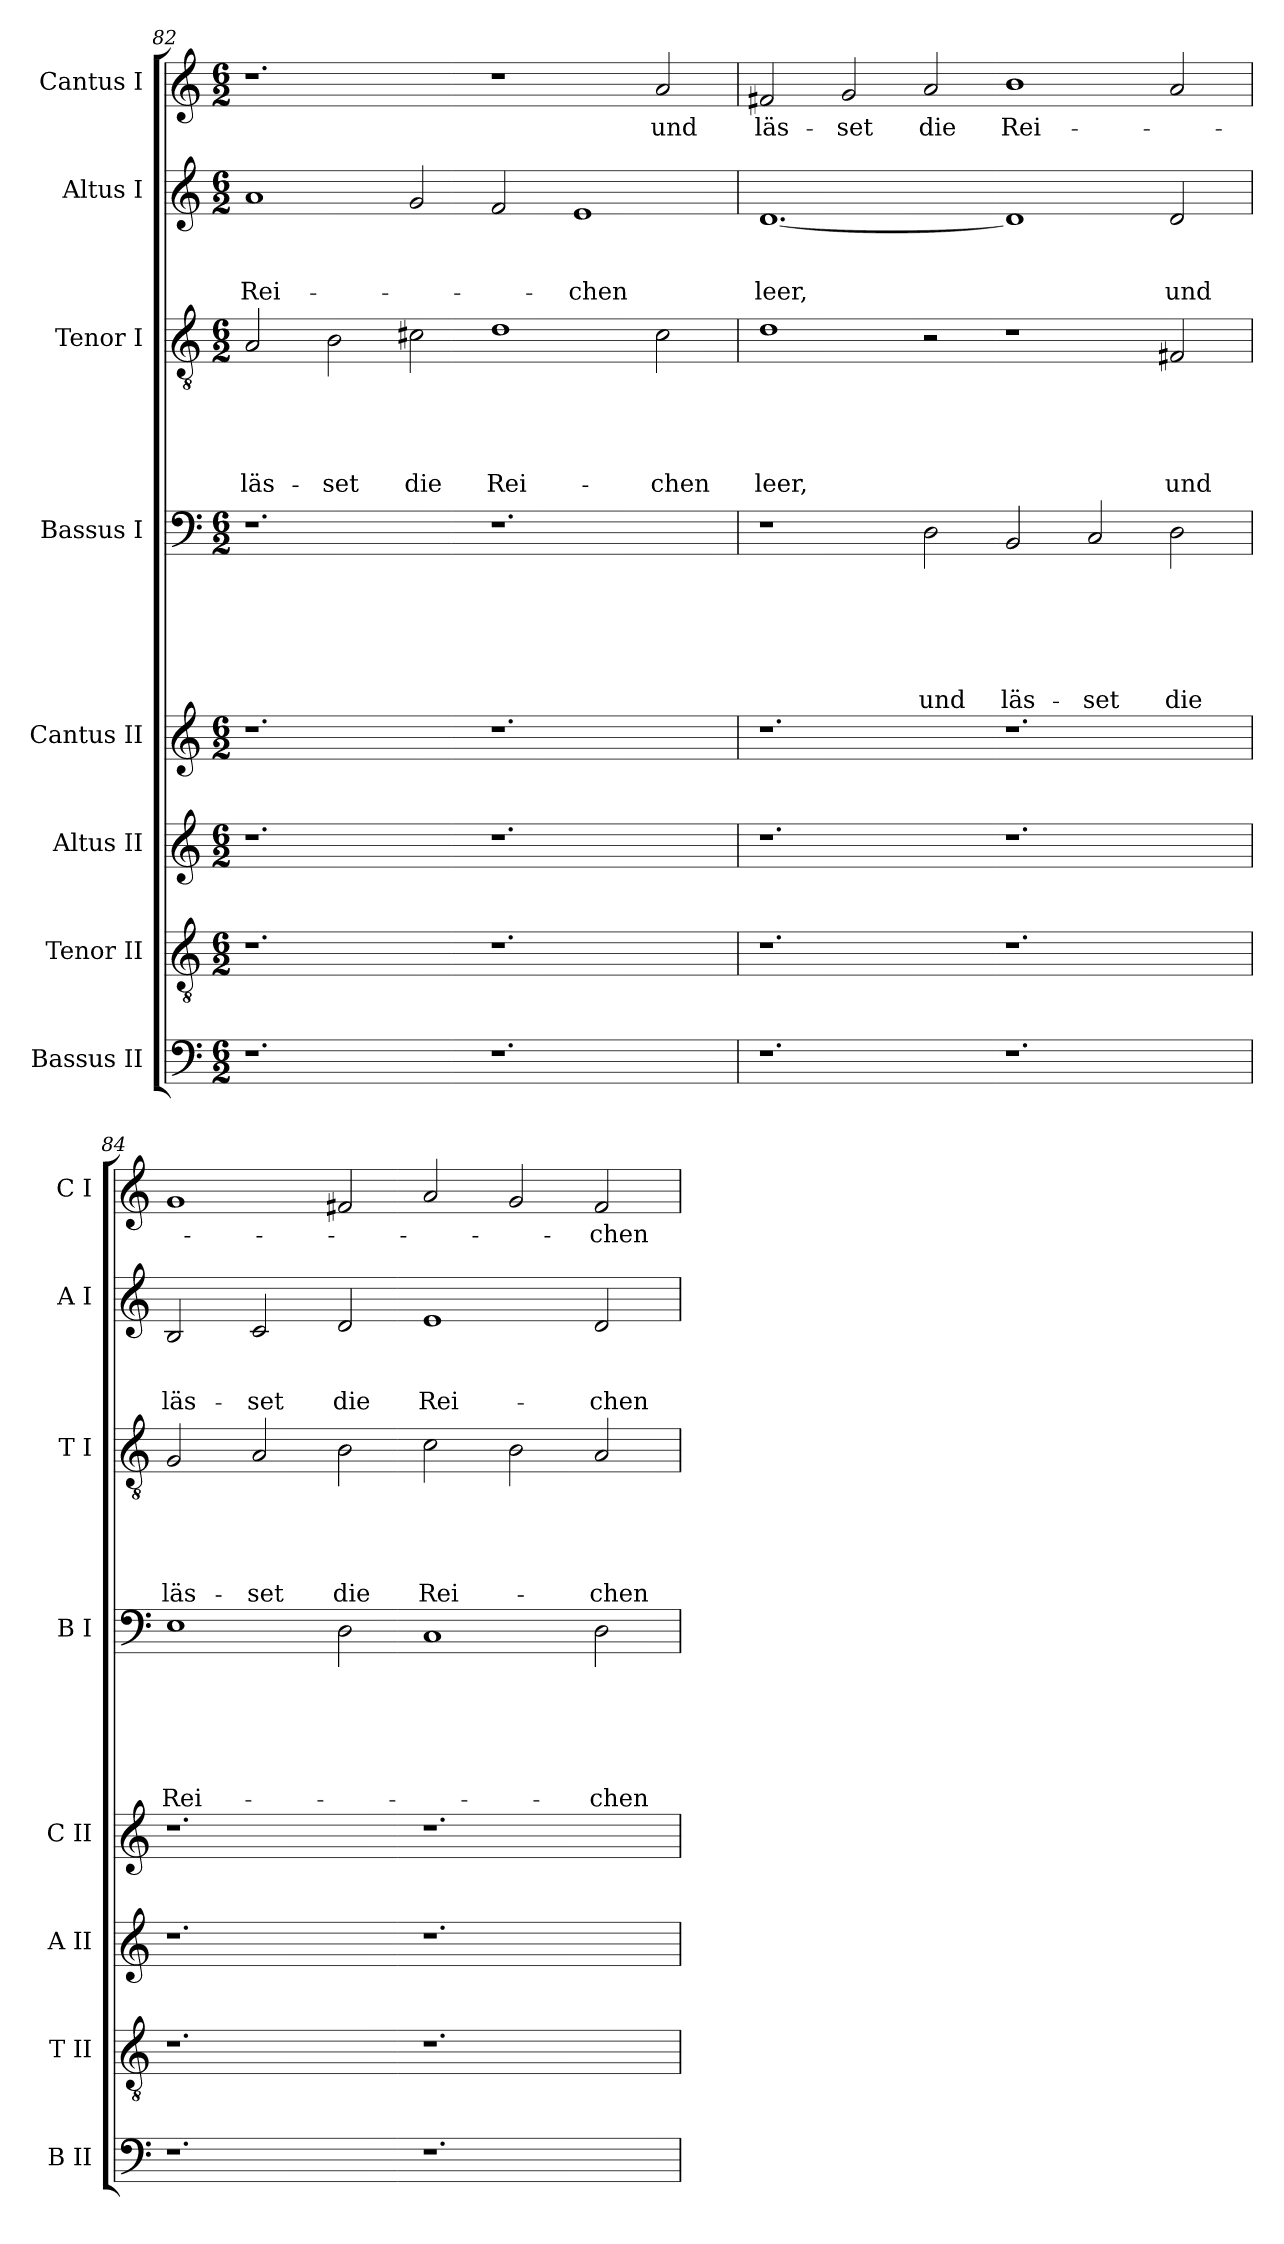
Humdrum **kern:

**kern	**kern	**kern	**kern	**kern	**text	**text	**text	**text	**text	**text	**kern	**text	**text	**text	**text	**text	**kern	**text	**text	**text	**kern	**text
*part8	*part7	*part6	*part5	*part4	*part4	*part4	*part4	*part4	*part4	*part4	*part3	*part3	*part3	*part3	*part3	*part3	*part2	*part2	*part2	*part2	*part1	*part1
*staff8	*staff7	*staff6	*staff5	*staff4	*staff4	*staff4	*staff4	*staff4	*staff4	*staff4	*staff3	*staff3	*staff3	*staff3	*staff3	*staff3	*staff2	*staff2	*staff2	*staff2	*staff1	*staff1
*I"Bassus II	*I"Tenor II	*I"Altus II	*I"Cantus II	*I"Bassus I	*	*	*	*	*	*	*I"Tenor I	*	*	*	*	*	*I"Altus I	*	*	*	*I"Cantus I	*
*I'B II	*I'T II	*I'A II	*I'C II	*I'B I	*	*	*	*	*	*	*I'T I	*	*	*	*	*	*I'A I	*	*	*	*I'C I	*
*clefF4	*clefGv2	*clefG2	*clefG2	*clefF4	*	*	*	*	*	*	*clefGv2	*	*	*	*	*	*clefG2	*	*	*	*clefG2	*
*k[]	*k[]	*k[]	*k[]	*k[]	*	*	*	*	*	*	*k[]	*	*	*	*	*	*k[]	*	*	*	*k[]	*
*C:	*C:	*C:	*C:	*C:	*	*	*	*	*	*	*C:	*	*	*	*	*	*C:	*	*	*	*C:	*
*M6/2	*M6/2	*M6/2	*M6/2	*M6/2	*	*	*	*	*	*	*M6/2	*	*	*	*	*	*M6/2	*	*	*	*M6/2	*
=82	=82	=82	=82	=82	=82	=82	=82	=82	=82	=82	=82	=82	=82	=82	=82	=82	=82	=82	=82	=82	=82	=82
!	!	!	!	!	!	!	!	!	!	!	!	!	!	!	!	!LO:LY:b	!	!	!	!LO:LY:b	!	!
1.r	1.r	1.r	1.r	1.r	.	.	.	.	.	.	2A/	.	.	.	.	läs-	1a	.	.	Rei-	1.r	.
!	!	!	!	!	!	!	!	!	!	!	!	!	!	!	!	!LO:LY:b	!	!	!	!	!	!
.	.	.	.	.	.	.	.	.	.	.	2B\	.	.	.	.	-set	.	.	.	.	.	.
!	!	!	!	!	!	!	!	!	!	!	!	!	!	!	!	!LO:LY:b	!	!	!	!	!	!
.	.	.	.	.	.	.	.	.	.	.	2c#X\	.	.	.	.	die	2g/	.	.	.	.	.
!	!	!	!	!	!	!	!	!	!	!	!	!	!	!	!	!LO:LY:b	!	!	!	!	!	!
1.r	1.r	1.r	1.r	1.r	.	.	.	.	.	.	1d	.	.	.	.	Rei-	2f/	.	.	.	1r	.
!	!	!	!	!	!	!	!	!	!	!	!	!	!	!	!	!	!	!	!	!LO:LY:b	!	!
.	.	.	.	.	.	.	.	.	.	.	.	.	.	.	.	.	1e	.	.	-chen	.	.
!	!	!	!	!	!	!	!	!	!	!	!	!	!	!	!	!LO:LY:b	!	!	!	!	!	!LO:LY:b
.	.	.	.	.	.	.	.	.	.	.	2c#\	.	.	.	.	-chen	.	.	.	.	2a/	und
=83	=83	=83	=83	=83	=83	=83	=83	=83	=83	=83	=83	=83	=83	=83	=83	=83	=83	=83	=83	=83	=83	=83
!	!	!	!	!	!	!	!	!	!	!	!	!	!	!	!	!LO:LY:b	!	!	!	!LO:LY:b	!	!LO:LY:b
1.r	1.r	1.r	1.r	1r	.	.	.	.	.	.	1d	.	.	.	.	leer,	[<1.d	.	.	leer,	2f#X/	läs-
!	!	!	!	!	!	!	!	!	!	!	!	!	!	!	!	!	!	!	!	!	!	!LO:LY:b
.	.	.	.	.	.	.	.	.	.	.	.	.	.	.	.	.	.	.	.	.	2g/	-set
!	!	!	!	!	!	!	!	!	!	!LO:LY:b	!	!	!	!	!	!	!	!	!	!	!	!LO:LY:b
.	.	.	.	2D\	.	.	.	.	.	und	2r	.	.	.	.	.	.	.	.	.	2a/	die
!	!	!	!	!	!	!	!	!	!	!LO:LY:b	!	!	!	!	!	!	!	!	!	!	!	!LO:LY:b
1.r	1.r	1.r	1.r	2BB/	.	.	.	.	.	läs-	1r	.	.	.	.	.	1d]	.	.	.	1b	Rei-
!	!	!	!	!	!	!	!	!	!	!LO:LY:b	!	!	!	!	!	!	!	!	!	!	!	!
.	.	.	.	2C/	.	.	.	.	.	-set	.	.	.	.	.	.	.	.	.	.	.	.
!	!	!	!	!	!	!	!	!	!	!LO:LY:b	!	!	!	!	!	!LO:LY:b	!	!	!	!LO:LY:b	!	!
.	.	.	.	2D\	.	.	.	.	.	die	2F#X/	.	.	.	.	und	2d/	.	.	und	2a/	.
!!LO:LB:g=z
=84	=84	=84	=84	=84	=84	=84	=84	=84	=84	=84	=84	=84	=84	=84	=84	=84	=84	=84	=84	=84	=84	=84
!	!	!	!	!	!	!	!	!	!	!LO:LY:b	!	!	!	!	!	!LO:LY:b	!	!	!	!LO:LY:b	!	!
1.r	1.r	1.r	1.r	1E	.	.	.	.	.	Rei-	2G/	.	.	.	.	läs-	2B/	.	.	läs-	1g	.
!	!	!	!	!	!	!	!	!	!	!	!	!	!	!	!	!LO:LY:b	!	!	!	!LO:LY:b	!	!
.	.	.	.	.	.	.	.	.	.	.	2A/	.	.	.	.	-set	2c/	.	.	-set	.	.
!	!	!	!	!	!	!	!	!	!	!	!	!	!	!	!	!LO:LY:b	!	!	!	!LO:LY:b	!	!
.	.	.	.	2D\	.	.	.	.	.	.	2B\	.	.	.	.	die	2d/	.	.	die	2f#X/	.
!	!	!	!	!	!	!	!	!	!	!	!	!	!	!	!	!LO:LY:b	!	!	!	!LO:LY:b	!	!
1.r	1.r	1.r	1.r	1C	.	.	.	.	.	.	2c\	.	.	.	.	Rei-	1e	.	.	Rei-	2a/	.
.	.	.	.	.	.	.	.	.	.	.	2B\	.	.	.	.	.	.	.	.	.	2g/	.
!	!	!	!	!	!	!	!	!	!	!LO:LY:b	!	!	!	!	!	!LO:LY:b	!	!	!	!LO:LY:b	!	!LO:LY:b
.	.	.	.	2D\	.	.	.	.	.	-chen	2A/	.	.	.	.	-chen	2d/	.	.	-chen	2f#/	-chen
=	=	=	=	=	=	=	=	=	=	=	=	=	=	=	=	=	=	=	=	=	=	=
*-	*-	*-	*-	*-	*-	*-	*-	*-	*-	*-	*-	*-	*-	*-	*-	*-	*-	*-	*-	*-	*-	*-
